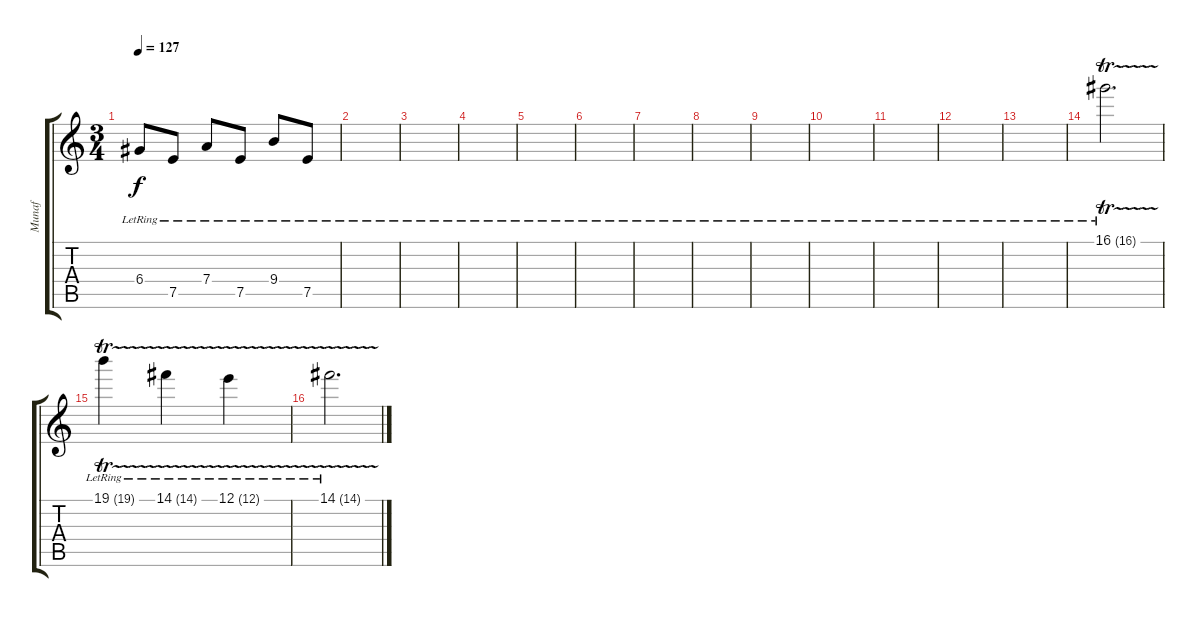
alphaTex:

\track ("Munaf" "Munaf") {instrument acousticguitarsteel}
\staff {score tabs}
\tuning (E4 B3 G3 D3 A2 E2) {hide}
\ts (3 4)
\tempo 127
\clef g2
\ks c
6.4{lr}.8{dy f} 7.5{lr}.8 7.4{lr}.8 7.5{lr}.8 9.4{lr}.8 7.5{lr}.8 |
|
|
|
|
|
|
|
|
|
|
|
|
16.1{tr (16 32) lr}.2{d} |
19.1{tr (19 32) lr}.4 14.1{tr (14 32) lr}.4 12.1{tr (12 32) lr}.4 |
14.1{tr (14 32) lr}.2{d}
